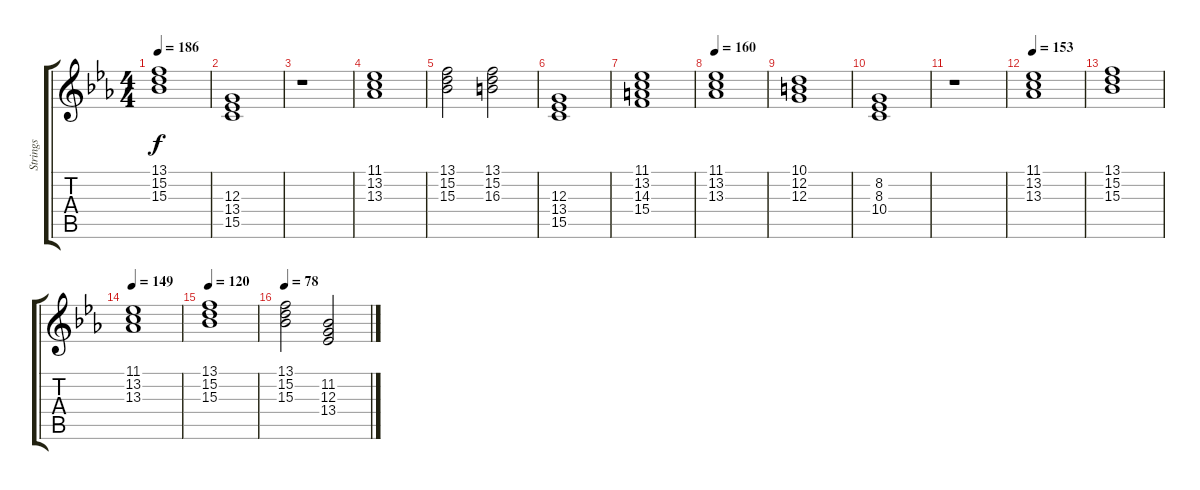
\track ("Strings" "Strings") {instrument stringensemble1}
\staff {score tabs}
\tuning (E4 B3 G3 D3 A2 E2) {hide}
\ts (4 4)
\tempo 186
\clef g2
\ks eb
(13.1 15.2 15.3).1{dy f} |
(12.3 13.4 15.5).1 |
r.1 |
(11.1 13.2 13.3).1 |
(13.1 15.2 15.3).2 (13.1 15.2 16.3).2 |
(12.3 13.4 15.5).1 |
(11.1 13.2 14.3 15.4).1 |
\tempo 160
(11.1 13.2 13.3).1 |
(10.1 12.2 12.3).1 |
(8.2 8.3 10.4).1 |
r.1 |
\tempo 153
(11.1 13.2 13.3).1 |
(13.1 15.2 15.3).1 |
\tempo 149
(11.1 13.2 13.3).1 |
\tempo 120
(13.1 15.2 15.3).1 |
\tempo 78
(13.1 15.2 15.3).2 (11.2 12.3 13.4).2
